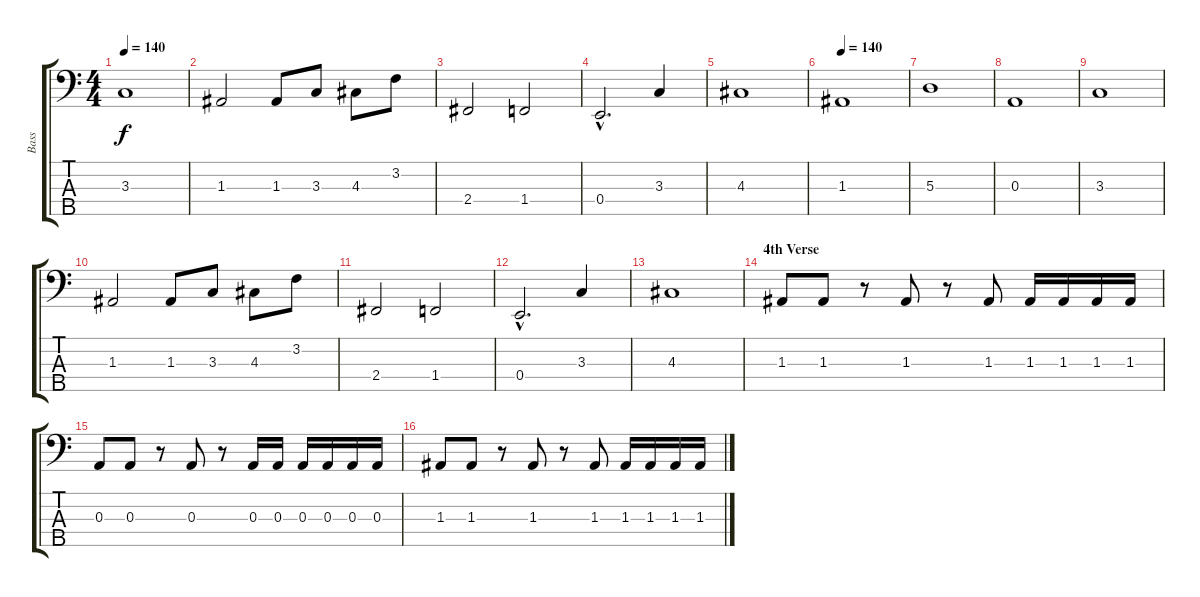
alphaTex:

\track ("Bass" "Bass") {instrument electricbassfinger}
\staff {score tabs}
\tuning (G2 D2 A1 E1 B0) {hide}
\ts (4 4)
\tempo 140
\clef f4
\ks c
3.3.1{dy f} |
1.3.2 1.3.8 3.3.8 4.3.8 3.2.8 |
2.4.2 1.4.2 |
0.4{hac}.2{d} 3.3.4 |
4.3.1 |
\tempo 140
1.3.1 |
5.3.1 |
0.3.1 |
3.3.1 |
1.3.2 1.3.8 3.3.8 4.3.8 3.2.8 |
2.4.2 1.4.2 |
0.4{hac}.2{d} 3.3.4 |
4.3.1 |
\section ("" "4th Verse")
1.3.8 1.3.8 r.8 1.3.8 r.8 1.3.8 1.3.16 1.3.16 1.3.16 1.3.16 |
0.3.8 0.3.8 r.8 0.3.8 r.8 0.3.16 0.3.16 0.3.16 0.3.16 0.3.16 0.3.16 |
1.3.8 1.3.8 r.8 1.3.8 r.8 1.3.8 1.3.16 1.3.16 1.3.16 1.3.16
